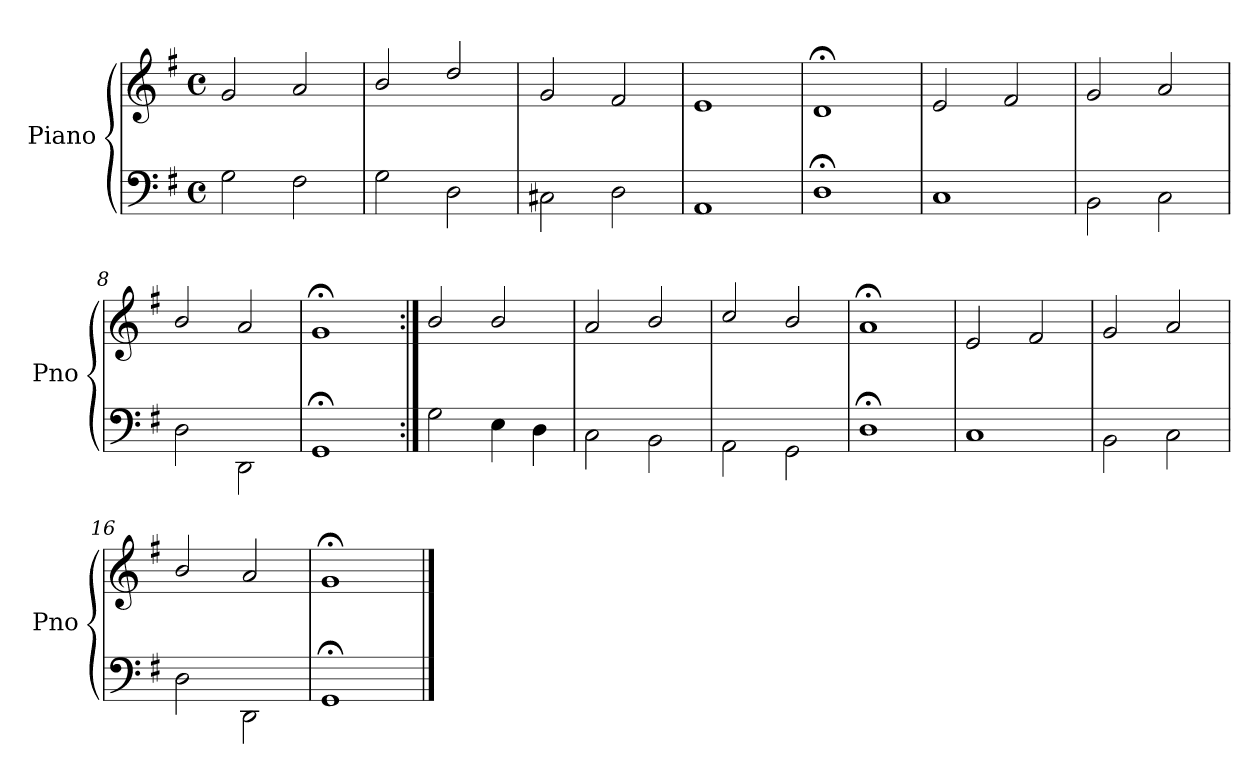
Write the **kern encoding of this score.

**kern	**kern
*part1	*part1
*staff2	*staff1
*I"Piano	*
*I'Pno	*
*clefF4	*clefG2
*k[f#]	*k[f#]
*G:	*G:
*M4/4	*M4/4
*met(c)	*met(c)
=1	=1
2G\	2g/
2F#\	2a/
=2	=2
2G\	2b/
2D\	2dd/
=3	=3
2C#X\	2g/
2D\	2f#/
=4	=4
1AA\	1e/
=5	=5
1D;\	1d;</
=6	=6
1C\	2e/
.	2f#/
=7	=7
2BB\	2g/
2C\	2a/
=8	=8
2D\	2b/
2DD\	2a/
=9	=9
1GG;\	1g;</
!!LO:LB:g=z
=10:|!	=10:|!
2G\	2b/
4E\	2b/
4D\	.
=11	=11
2C\	2a/
2BB\	2b/
=12	=12
2AA\	2cc/
2GG\	2b/
=13	=13
1D;\	1a;</
=14	=14
1C\	2e/
.	2f#/
=15	=15
2BB\	2g/
2C\	2a/
=16	=16
2D\	2b/
2DD\	2a/
=17	=17
1GG;\	1g;</
==	==
*-	*-
